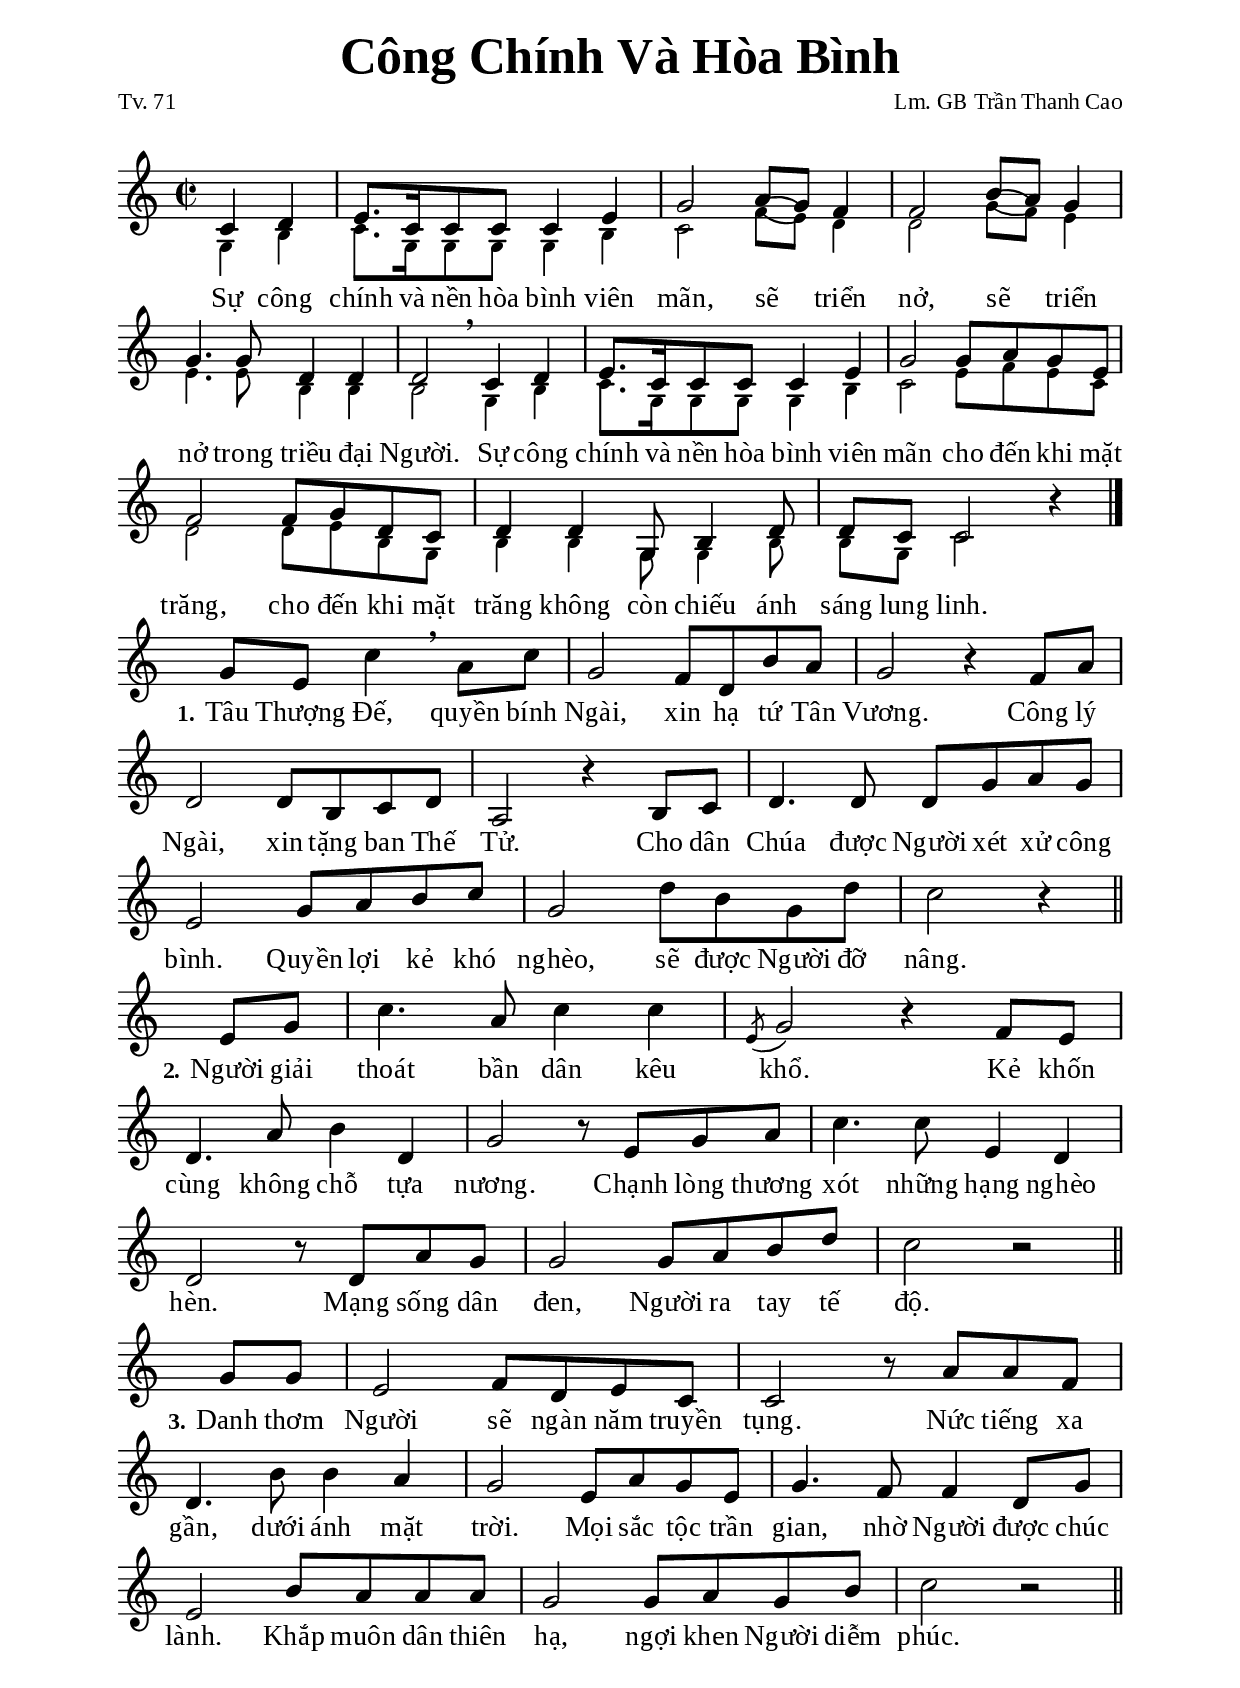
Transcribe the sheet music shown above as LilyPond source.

% Cài đặt chung
\version "2.20.0"
\include "english.ly"

\header {
  title = \markup { \fontsize #3 "Công Chính Và Hòa Bình" }
  poet = "Tv. 71"
  composer = "Lm. GB Trần Thanh Cao"
  arranger = " "
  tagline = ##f
}

\paper {
  #(set-paper-size "a4")
  top-margin = 10\mm
  bottom-margin = 10\mm
  left-margin = 20\mm
  right-margin = 20\mm
  indent = #0
  #(define fonts
    (make-pango-font-tree
      "Liberation Serif"
      "Liberation Serif"
      "Liberation Serif"
      (/ 20 20)))
  page-count = #1
}

% Nhạc điệp khúc
nhacDiepKhucSop = \relative c' {
  \partial 2 c4 d |
  e8. c16 c8 c c4 e |
  g2 a8 _(g) f4 |
  f2 b8 _(a) g4 |
  g4. g8 d4 d |
  d2 \breathe c4 d |
  e8. c16 c8 c c4 e |
  g2 g8 a g e |
  f2 f8 g d c |
  d4 d g,8 b4 d8 |
  d c c2 r4 \bar "|."
}

nhacDiepKhucBas = \relative c' {
  \override NoteHead.font-size = #-2
  \partial 2 g4 b |
  c8. g16 g8 g g4 b |
  c2 f8 ^(e) d4 |
  d2 g8 ^(f) e4 |
  e4. e8 b4 b |
  b2 g4 b |
  c8. g16 g8 g g4 b |
  c2 e8 f e c |
  d2 d8 e b g |
  b4 b g8 g4 b8 |
  b g c2 r4
}

% Nhạc phiên khúc
nhacPhienKhucMot = \relative c'' {
  \partial 2. g8 e c'4 \breathe a8 c |
  g2 f8 d b' a |
  g2 r4 f8 a |
  d,2 d8 b c d |
  a2 r4 b8 c |
  d4. d8 d g a g |
  e2 g8 a b c |
  g2 d'8 b g d' |
  c2 r4 \bar "||"
}

nhacPhienKhucHai = \relative c' {
  \partial 4 e8 g |
  c4. a8 c4 c |
  \acciaccatura e,8 g2 r4 f8 e |
  d4. a'8 b4 d, |
  g2 r8 e g a |
  c4. c8 e,4 d |
  d2 r8 d8 a' g |
  g2 g8 a b d |
  c2 r \bar "||"
}

nhacPhienKhucBa = \relative c' {
  \partial 4 g'8 g |
  e2 f8 d e c |
  c2 r8 a' a f |
  d4. b'8 b4 a |
  g2 e8 a g e |
  g4. f8 f4d8 g |
  e2 b'8 a a a |
  g2 g8 a g b |
  c2 r \bar "||"
}

% Lời điệp khúc
loiDiepKhuc = \lyricmode {
  Sự công chính và nền hòa bình viên mãn, sẽ triển nở,
  sẽ triển nở trong triều đại Người.
  Sự công chính và nền hòa bình viên mãn
  cho đến khi mặt trăng,
  cho đến khi mặt trăng không còn chiếu ánh sáng lung linh.
}

% Lời phiên khúc
loiPhienKhucMot = \lyricmode {
  \set stanza = #"1."
  Tâu Thượng Đế, quyền bính Ngài, xin hạ tứ Tân Vương.
  Công lý Ngài, xin tặng ban Thế Tử.
  Cho dân Chúa được Người xét xử công bình.
  Quyền lợi kẻ khó nghèo, sẽ được Người đỡ nâng.
}

loiPhienKhucHai = \lyricmode {
  \set stanza = #"2."
  Người giải thoát bần dân kêu khổ.
  Kẻ khốn cùng không chỗ tựa nương.
  Chạnh lòng thương xót những hạng nghèo hèn.
  Mạng sống dân đen, Người ra tay tế độ.
}

loiPhienKhucBa = \lyricmode {
  \set stanza = #"3."
  Danh thơm Người sẽ ngàn năm truyền tụng.
  Nức tiếng xa gần, dưới ánh mặt trời.
  Mọi sắc tộc trần gian, nhờ Người được chúc lành.
  Khắp muôn dân thiên hạ, ngợi khen Người diễm phúc.
}


% Dàn trang
\score {
  \new ChoirStaff <<
    \new Staff = diepKhuc \with {
        \consists "Merge_rests_engraver"
        \magnifyStaff #(magstep +1)
      }
      <<
      \new Voice = beSop {
        \voiceOne \key c \major \time 2/2 \nhacDiepKhucSop
      }
      \new Voice = beBas {
        \voiceTwo \key c \major \time 2/2 \nhacDiepKhucBas
      }
    >>
    \new Lyrics \lyricsto beSop \loiDiepKhuc
  >>
  \layout {
    %\override Lyrics.LyricText.font-series = #'bold
    \override Lyrics.LyricText.font-size = #+2
    \override Lyrics.LyricSpace.minimum-distance = #0.5
    \override Score.BarNumber.break-visibility = ##(#f #f #f)
    \override Score.SpacingSpanner.uniform-stretching = ##t
  }
}

\score {
  \new ChoirStaff <<
    \new Staff = phienKhuc \with {
        \magnifyStaff #(magstep +1)
      }
      <<
      \new Voice = beSop {
        \key c \major \time 2/2 \nhacPhienKhucMot
      }
    >>
    \new Lyrics \lyricsto beSop \loiPhienKhucMot
  >>
  \layout {
    \override Staff.TimeSignature.transparent = ##t
    \override Lyrics.LyricText.font-size = #+2
    \override Lyrics.LyricSpace.minimum-distance = #0.5
    \override Score.BarNumber.break-visibility = ##(#f #f #f)
    \override Score.SpacingSpanner.uniform-stretching = ##t
  }
}

\score {
  \new ChoirStaff <<
    \new Staff = phienKhuc \with {
        \magnifyStaff #(magstep +1)
      }
      <<
      \new Voice = beSop {
        \key c \major \time 2/2 \nhacPhienKhucHai
      }
    >>
    \new Lyrics \lyricsto beSop \loiPhienKhucHai
  >>
  \layout {
    \override Staff.TimeSignature.transparent = ##t
    \override Lyrics.LyricText.font-size = #+2
    \override Lyrics.LyricSpace.minimum-distance = #0.5
    \override Score.BarNumber.break-visibility = ##(#f #f #f)
    \override Score.SpacingSpanner.uniform-stretching = ##t
  }
}

\score {
  \new ChoirStaff <<
    \new Staff = phienKhuc \with {
        \magnifyStaff #(magstep +1)
      }
      <<
      \new Voice = beSop {
        \key c \major \time 2/2 \nhacPhienKhucBa
      }
    >>
    \new Lyrics \lyricsto beSop \loiPhienKhucBa
  >>
  \layout {
    \override Staff.TimeSignature.transparent = ##t
    \override Lyrics.LyricText.font-size = #+2
    \override Lyrics.LyricSpace.minimum-distance = #0.5
    \override Score.BarNumber.break-visibility = ##(#f #f #f)
    \override Score.SpacingSpanner.uniform-stretching = ##t
  }
}
